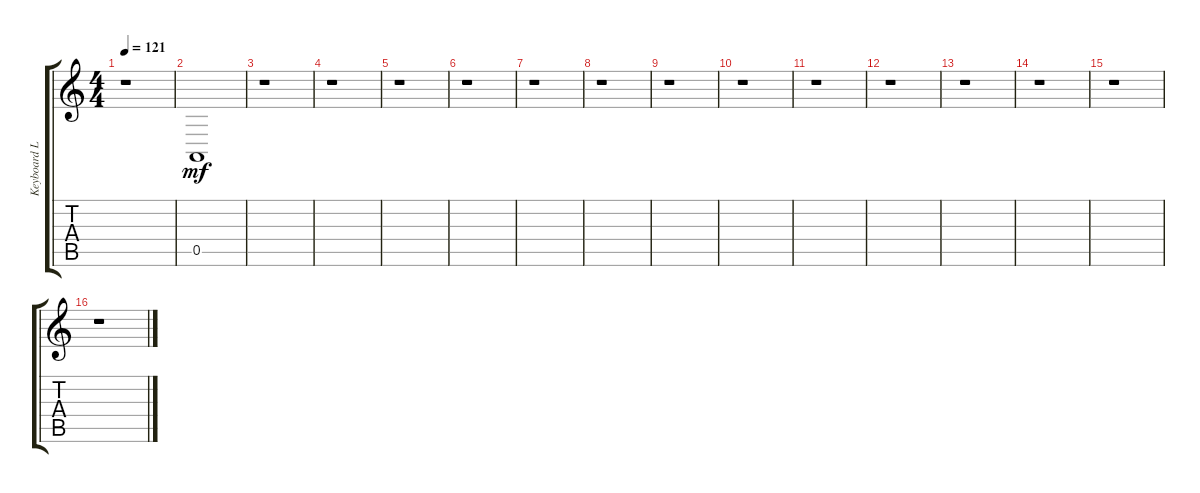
\track ("Keyboard Lead" "Keyboard L") {instrument lead8bassandlead}
\staff {score tabs}
\tuning (E4 B3 G3 D3 A2 E2) {hide}
\ts (4 4)
\tempo 121
\clef g2
\ks c
r.1{dy fff} |
0.5.1{dy mf instrument gunshot} |
r.1 |
r.1 |
r.1 |
r.1 |
r.1 |
r.1 |
r.1 |
r.1 |
r.1 |
r.1 |
r.1 |
r.1 |
r.1 |
r.1
